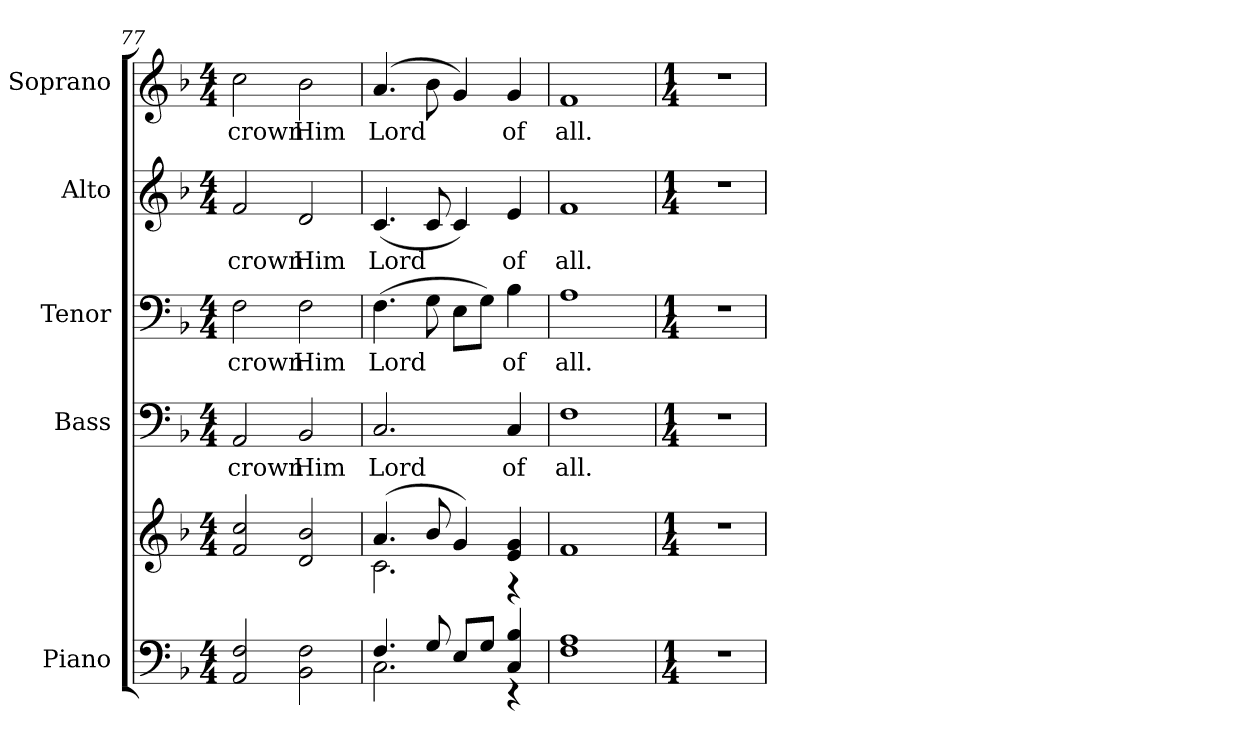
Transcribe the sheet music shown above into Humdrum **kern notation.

**kern	**kern	**kern	**text	**kern	**text	**kern	**text	**kern	**text
*part5	*part5	*part4	*part4	*part3	*part3	*part2	*part2	*part1	*part1
*staff6	*staff5	*staff4	*staff4	*staff3	*staff3	*staff2	*staff2	*staff1	*staff1
*I"Piano	*	*I"Bass	*	*I"Tenor	*	*I"Alto	*	*I"Soprano	*
*I'Pno.	*	*I'B.	*	*I'T.	*	*I'A.	*	*I'S.	*
*clefF4	*clefG2	*clefF4	*	*clefF4	*	*clefG2	*	*clefG2	*
*k[b-]	*k[b-]	*k[b-]	*	*k[b-]	*	*k[b-]	*	*k[b-]	*
*F:	*F:	*F:	*	*F:	*	*F:	*	*F:	*
*M4/4	*M4/4	*M4/4	*	*M4/4	*	*M4/4	*	*M4/4	*
=77	=77	=77	=77	=77	=77	=77	=77	=77	=77
!	!	!	!LO:LY:b:color=#000000	!	!	!	!	!	!
!	!	!	!	!	!LO:LY:b:color=#000000	!	!	!	!
!	!	!	!	!	!	!	!LO:LY:b:color=#000000	!	!
!	!	!	!	!	!	!	!	!	!LO:LY:b:color=#000000
2AAi/ 2Fi	2fi/ 2cci	2AAi/	crown	2Fi\	crown	2fi/	crown	2cci\	crown
!	!	!	!LO:LY:b:color=#000000	!	!	!	!	!	!
!	!	!	!	!	!LO:LY:b:color=#000000	!	!	!	!
!	!	!	!	!	!	!	!LO:LY:b:color=#000000	!	!
!	!	!	!	!	!	!	!	!	!LO:LY:b:color=#000000
2BB-i\ 2Fi	2di/ 2b-i	2BB-i/	Him	2Fi\	Him	2di/	Him	2b-i\	Him
!!LO:PB:g=z
=78	=78	=78	=78	=78	=78	=78	=78	=78	=78
*^	*^	*	*	*	*	*	*	*	*
!	!	!	!	!	!LO:LY:b:color=#000000	!	!	!	!	!	!
!	!	!	!	!	!	!	!LO:LY:b:color=#000000	!	!	!	!
!	!	!	!	!	!	!	!	!	!LO:LY:b:color=#000000	!	!
!	!	!	!	!	!	!	!	!	!	!	!LO:LY:b:color=#000000
4.Fi/	2.Ci\	(4.ai/	2.ci\	2.Ci/	Lord	(4.Fi\	Lord	(4.ci/	Lord	(4.ai/	Lord
8Gi/	.	8b-i/	.	.	.	8Gi\	.	8ci/	.	8b-i\	.
8Ei/L	.	4gi/)	.	.	.	8Ei\L	.	4ci/)	.	4gi/)	.
8Gi/J	.	.	.	.	.	8Gi\J)	.	.	.	.	.
!	!	!	!	!	!LO:LY:b:color=#000000	!	!	!	!	!	!
!	!	!	!	!	!	!	!LO:LY:b:color=#000000	!	!	!	!
!	!	!	!	!	!	!	!	!	!LO:LY:b:color=#000000	!	!
!	!	!	!	!	!	!	!	!	!	!	!LO:LY:b:color=#000000
4Ci/ 4B-i	4r	4ei/ 4gi	4r	4Ci/	of	4B-i\	of	4ei/	of	4gi/	of
*v	*v	*	*	*	*	*	*	*	*	*	*
*	*v	*v	*	*	*	*	*	*	*	*
=79	=79	=79	=79	=79	=79	=79	=79	=79	=79
*^	*^	*	*	*	*	*	*	*	*
!	!	!	!	!	!LO:LY:b:color=#000000	!	!	!	!	!	!
*v	*v	*	*	*	*	*	*	*	*	*	*
*	*v	*v	*	*	*	*	*	*	*	*
*^	*^	*	*	*	*	*	*	*	*
!	!	!	!	!	!	!	!LO:LY:b:color=#000000	!	!	!	!
*v	*v	*	*	*	*	*	*	*	*	*	*
*	*v	*v	*	*	*	*	*	*	*	*
*^	*^	*	*	*	*	*	*	*	*
!	!	!	!	!	!	!	!	!	!LO:LY:b:color=#000000	!	!
*v	*v	*	*	*	*	*	*	*	*	*	*
*	*v	*v	*	*	*	*	*	*	*	*
*^	*^	*	*	*	*	*	*	*	*
!	!	!	!	!	!	!	!	!	!	!	!LO:LY:b:color=#000000
*v	*v	*	*	*	*	*	*	*	*	*	*
*	*v	*v	*	*	*	*	*	*	*	*
1Fi 1Ai	1fi	1Fi	all.	1Ai	all.	1fi	all.	1fi	all.
!!LO:PB:g=z
=80	=80	=80	=80	=80	=80	=80	=80	=80	=80
*M1/4	*M1/4	*M1/4	*	*M1/4	*	*M1/4	*	*M1/4	*
!LO:N:vis=1	!LO:N:vis=1	!LO:N:vis=1	!	!LO:N:vis=1	!	!LO:N:vis=1	!	!LO:N:vis=1	!
4r	4r	4r	.	4r	.	4r	.	4r	.
=	=	=	=	=	=	=	=	=	=
*-	*-	*-	*-	*-	*-	*-	*-	*-	*-
